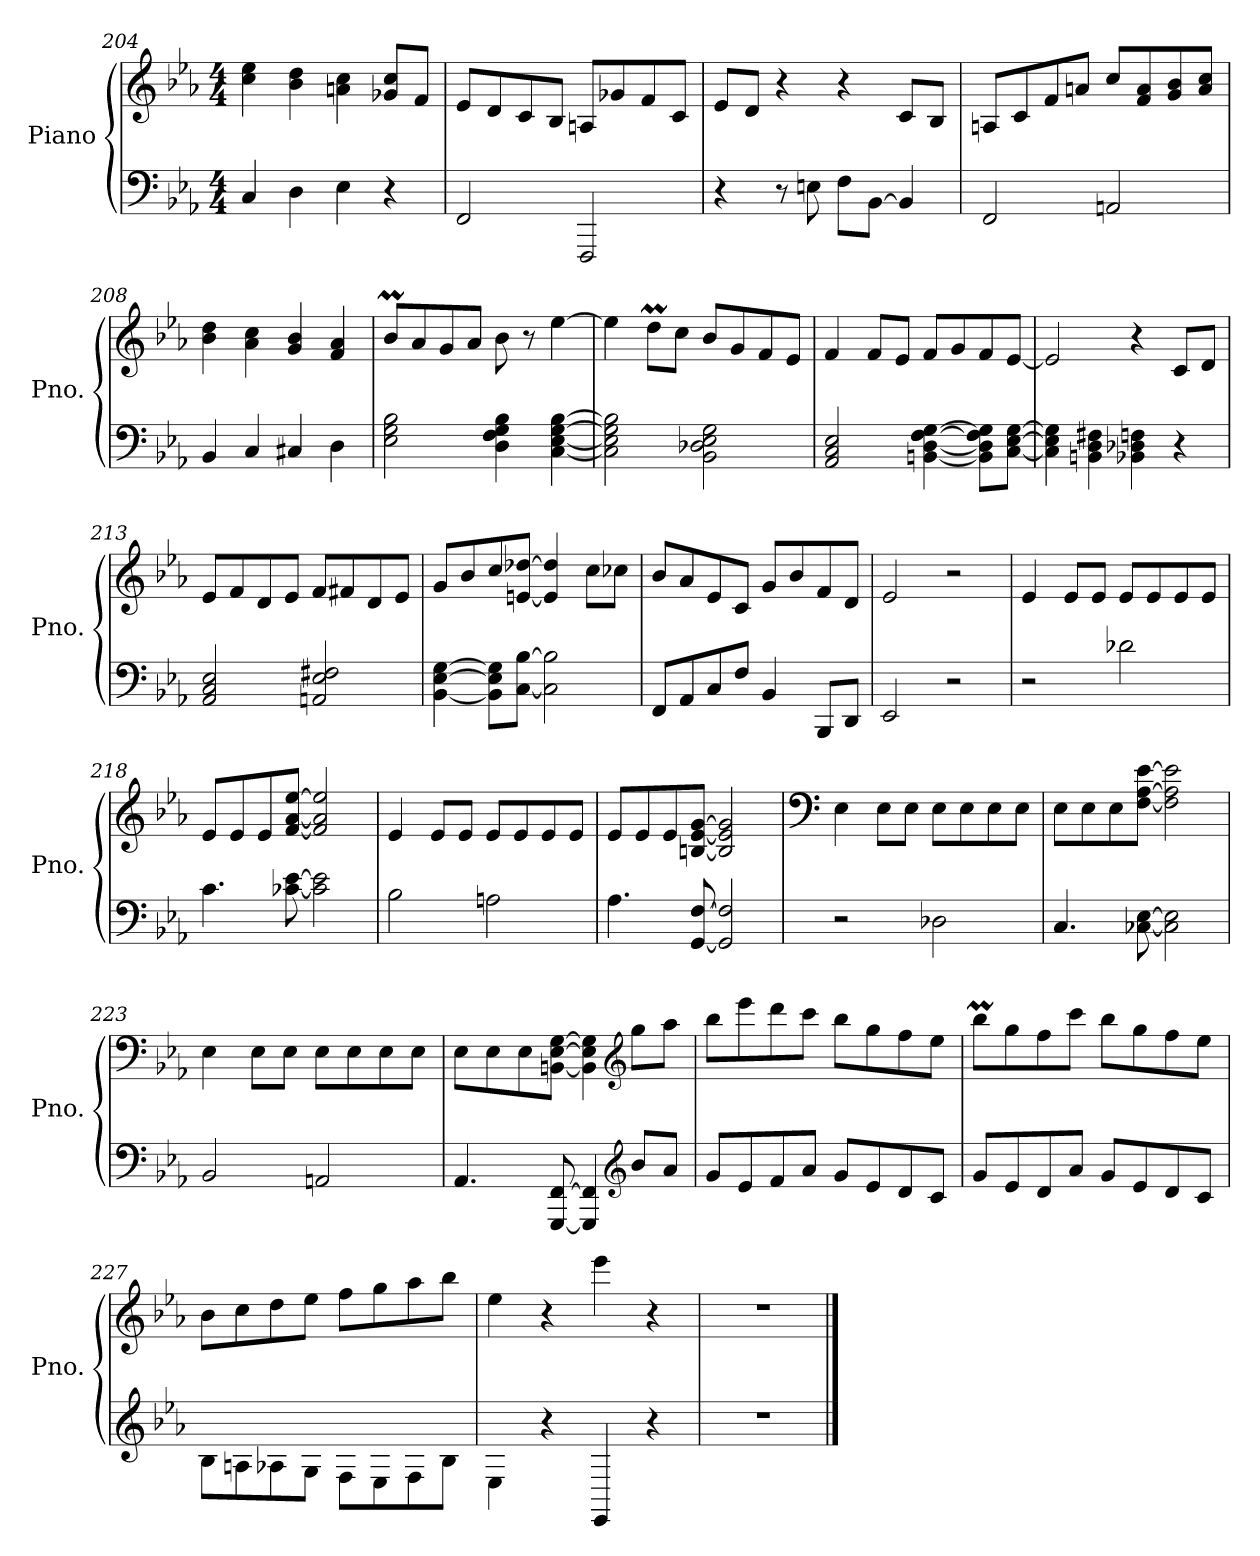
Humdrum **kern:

**kern	**kern
*part1	*part1
*staff2	*staff1
*I"Piano	*
*I'Pno.	*
*clefF4	*clefG2
*k[b-e-a-]	*k[b-e-a-]
*M4/4	*M4/4
=204	=204
4C/	4cc\ 4ee-\
4D\	4b-\ 4dd\
4E-\	4an\ 4cc\
4r	8g-X/ 8cc/L
.	8f/J
=205	=205
2FF/	8e-/L
.	8d/
.	8c/
.	8B-/J
2FFF/	8An/L
.	8g-X/
.	8f/
.	8c/J
!!LO:LB:g=z
=206	=206
4r	8e-/L
.	8d/J
8r	4r
8En\	.
8F\L	4r
[8BB-\J	.
4BB-/]	8c/L
.	8B-/J
=207	=207
2FF/	8An/L
.	8c/
.	8f/
.	8an/J
2AAn/	8cc/L
.	8f/ 8a/
.	8g/ 8b-/
.	8a/ 8cc/J
=208	=208
4BB-/	4b-\ 4dd\
4C/	4a-\ 4cc\
4C#X/	4g/ 4b-/
4D\	4f/ 4a-/
=209	=209
2E-\ 2G\ 2B-\	8b-M/L
.	8a-/
.	8g/
.	8a-/J
4D\ 4F\ 4G\ 4B-\	8b-\
.	8r
[4C\ [4E-\ [4G\ [4B-\	[4ee-\
=210	=210
2C\] 2E-\] 2G\] 2B-\]	4ee-\]
.	8ddm\L
.	8cc\J
2BB-\ 2D-X\ 2E-\ 2G\	8b-/L
.	8g/
.	8f/
.	8e-/J
!!LO:LB:g=z
=211	=211
2AA-/ 2C/ 2E-/	4f/
.	8f/L
.	8e-/J
[4BBn\ [4D\ [4F\ [4G\	8f/L
.	8g/
8BB\] 8D\] 8F\] 8G\]L	8f/
[8C\ [8E-\ [8G\J	[8e-/J
=212	=212
4C\] 4E-\] 4G\]	2e-/]
4BBn\ 4D\ 4F#X\	.
4BB-X\ 4D-X\ 4Fn\	4r
4r	8c/L
.	8d/J
=213	=213
2AA-/ 2C/ 2E-/	8e-/L
.	8f/
.	8d/
.	8e-/J
2AAn/ 2E-/ 2F#X/	8f/L
.	8f#X/
.	8d/
.	8e-/J
=214	=214
[4BB-\ [4E-\ [4G\	8g/L
.	8b-/
8BB-\] 8E-\] 8G\]L	8cc/
[8C\ [8B-\J	[8en/ [8dd-X/J
2C\] 2B-\]	4e/] 4dd-/]
.	8cc\L
.	8cc-X\J
=215	=215
8FF/L	8b-/L
8AA-/	8a-/
8C/	8e-/
8F/J	8c/J
4BB-/	8g/L
.	8b-/
8BBB-/L	8f/
8DD/J	8d/J
!!LO:LB:g=z
=216	=216
2EE-/	2e-/
2r	2r
!!LO:PB:g=z
=217	=217
2r	4e-/
.	8e-/L
.	8e-/J
2d-X\	8e-/L
.	8e-/
.	8e-/
.	8e-/J
=218	=218
4.c\	8e-/L
.	8e-/
.	8e-/
[8c-X\ [8e-\	[8f/ [8a-/ [8ee-/J
2c-\] 2e-\]	2f/] 2a-/] 2ee-/]
=219	=219
2B-\	4e-/
.	8e-/L
.	8e-/J
2An\	8e-/L
.	8e-/
.	8e-/
.	8e-/J
=220	=220
4.A-\	8e-/L
.	8e-/
.	8e-/
[8GG/ [8F/	[8Bn/ [8e-/ [8g/J
2GG/] 2F/]	2B/] 2e-/] 2g/]
=221	=221
*	*clefF4
2r	4E-\
.	8E-\L
.	8E-\J
2D-X\	8E-\L
.	8E-\
.	8E-\
.	8E-\J
=222	=222
4.C/	8E-\L
.	8E-\
.	8E-\
[8C-X\ [8E-\	[8F\ [8A-\ [8e-\J
2C-\] 2E-\]	2F\] 2A-\] 2e-\]
!!LO:LB:g=z
=223	=223
2BB-/	4E-\
.	8E-\L
.	8E-\J
2AAn/	8E-\L
.	8E-\
.	8E-\
.	8E-\J
=224	=224
4.AA-/	8E-\L
.	8E-\
.	8E-\
[8GGG/ [8FF/	[8BBn\ [8E-\ [8G\J
4GGG/] 4FF/]	4BB\] 4E-\] 4G\]
*clefG2	*clefG2
8b-/L	8gg\L
8a-/J	8aa-\J
=225	=225
8g/L	8bb-\L
8e-/	8eee-\
8f/	8ddd\
8a-/J	8ccc\J
8g/L	8bb-\L
8e-/	8gg\
8d/	8ff\
8c/J	8ee-\J
=226	=226
8g/L	8bb-M\L
8e-/	8gg\
8d/	8ff\
8a-/J	8ccc\J
8g/L	8bb-\L
8e-/	8gg\
8d/	8ff\
8c/J	8ee-\J
!!LO:LB:g=z
=227	=227
8B-\L	8b-\L
8An\	8cc\
8A-X\	8dd\
8G\J	8ee-\J
8F\L	8ff\L
8E-\	8gg\
8F\	8aa-\
8B-\J	8bb-\J
=228	=228
4E-\	4ee-\
4r	4r
*8ba	*
*	*8va
4EEE-/	4eeee-\
4r	4r
=229	=229
*X8ba	*
*	*X8va
1r	1r
==	==
*-	*-
